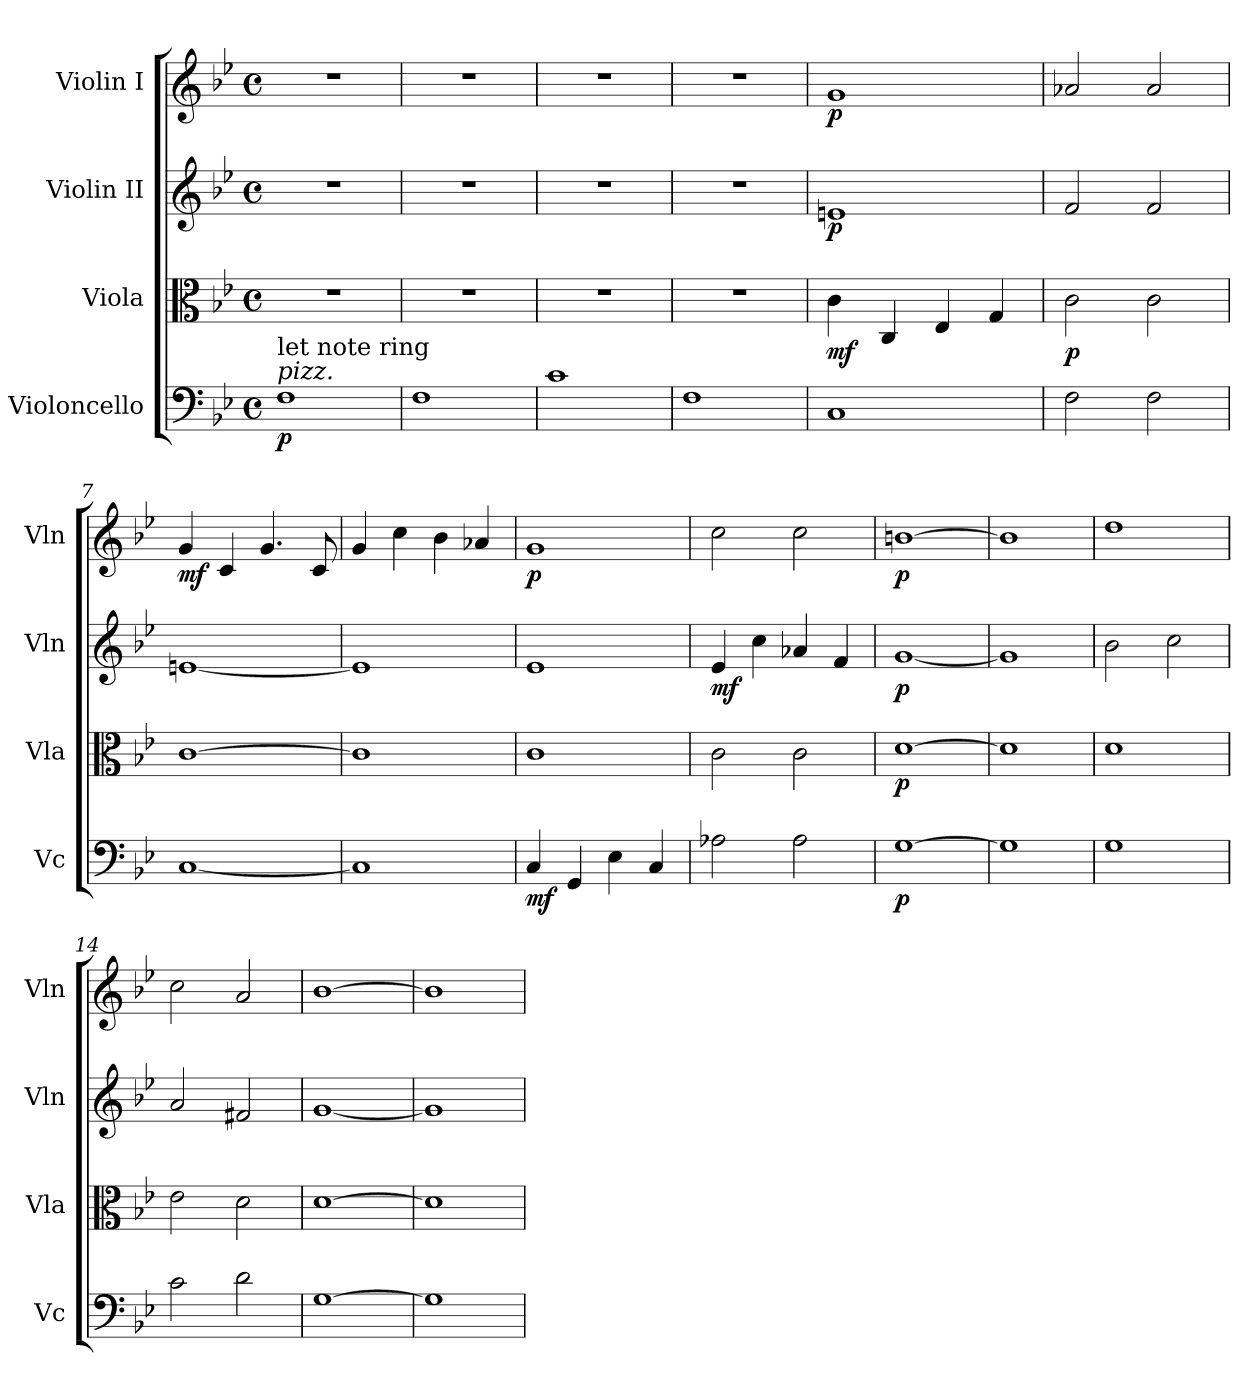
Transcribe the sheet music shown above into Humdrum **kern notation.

**kern	**dynam	**kern	**dynam	**kern	**dynam	**kern	**dynam
*part4	*part4	*part3	*part3	*part2	*part2	*part1	*part1
*staff4	*staff4	*staff3	*staff3	*staff2	*staff2	*staff1	*staff1
*I"Violoncello	*	*I"Viola	*	*I"Violin II	*	*I"Violin I	*
*I'Vc	*	*I'Vla	*	*I'Vln	*	*I'Vln	*
*clefF4	*	*clefC3	*	*clefG2	*	*clefG2	*
*k[b-e-]	*	*k[b-e-]	*	*k[b-e-]	*	*k[b-e-]	*
*M4/4	*	*M4/4	*	*M4/4	*	*M4/4	*
*met(c)	*	*met(c)	*	*met(c)	*	*met(c)	*
*MM92	*	*MM92	*	*MM92	*	*MM92	*
=1	=1	=1	=1	=1	=1	=1	=1
!LO:TX:a:i:t=pizz.	!	!	!	!	!	!	!
!LO:TX:a:t=let note ring	!	!	!	!	!	!	!
!	!LO:DY:b	!	!	!	!	!	!
1F	p	1r	.	1r	.	1r	.
=2	=2	=2	=2	=2	=2	=2	=2
1F	.	1r	.	1r	.	1r	.
=3	=3	=3	=3	=3	=3	=3	=3
1c	.	1r	.	1r	.	1r	.
=4	=4	=4	=4	=4	=4	=4	=4
1F	.	1r	.	1r	.	1r	.
=5	=5	=5	=5	=5	=5	=5	=5
!	!	!	!LO:DY:b	!	!LO:DY:b	!	!LO:DY:b
1C	.	4c\	mf	1en	p	1g	p
.	.	4C/	.	.	.	.	.
.	.	4E-/	.	.	.	.	.
.	.	4G/	.	.	.	.	.
=6	=6	=6	=6	=6	=6	=6	=6
!	!	!	!LO:DY:b	!	!	!	!
2F\	.	2c\	p	2f/	.	2a-X/	.
2F\	.	2c\	.	2f/	.	2a-/	.
=7	=7	=7	=7	=7	=7	=7	=7
!	!	!	!	!	!	!	!LO:DY:b
[1C	.	[1c	.	[1en	.	4g/	mf
.	.	.	.	.	.	4c/	.
.	.	.	.	.	.	4.g/	.
.	.	.	.	.	.	8c/	.
!!LO:LB:g=z
=8	=8	=8	=8	=8	=8	=8	=8
1C]	.	1c]	.	1e]	.	4g/	.
.	.	.	.	.	.	4cc\	.
.	.	.	.	.	.	4b-\	.
.	.	.	.	.	.	4a-X/	.
=9	=9	=9	=9	=9	=9	=9	=9
!	!LO:DY:b	!	!	!	!	!	!LO:DY:b
4C/	mf	1c	.	1e-	.	1g	p
4GG/	.	.	.	.	.	.	.
4E-\	.	.	.	.	.	.	.
4C/	.	.	.	.	.	.	.
=10	=10	=10	=10	=10	=10	=10	=10
!	!	!	!	!	!LO:DY:b	!	!
2A-X\	.	2c\	.	4e-/	mf	2cc\	.
.	.	.	.	4cc\	.	.	.
2A-\	.	2c\	.	4a-X/	.	2cc\	.
.	.	.	.	4f/	.	.	.
=11	=11	=11	=11	=11	=11	=11	=11
!	!LO:DY:b	!	!LO:DY:b	!	!LO:DY:b	!	!LO:DY:b
[1G	p	[1d	p	[1g	p	[1bn	p
=12	=12	=12	=12	=12	=12	=12	=12
1G]	.	1d]	.	1g]	.	1b]	.
=13	=13	=13	=13	=13	=13	=13	=13
1G	.	1d	.	2b-\	.	1dd	.
.	.	.	.	2cc\	.	.	.
=14	=14	=14	=14	=14	=14	=14	=14
2c\	.	2e-\	.	2a/	.	2cc\	.
2d\	.	2d\	.	2f#X/	.	2a/	.
=15	=15	=15	=15	=15	=15	=15	=15
[1G	.	[1d	.	[1g	.	[1b-	.
=16	=16	=16	=16	=16	=16	=16	=16
1G]	.	1d]	.	1g]	.	1b-]	.
=	=	=	=	=	=	=	=
*-	*-	*-	*-	*-	*-	*-	*-
